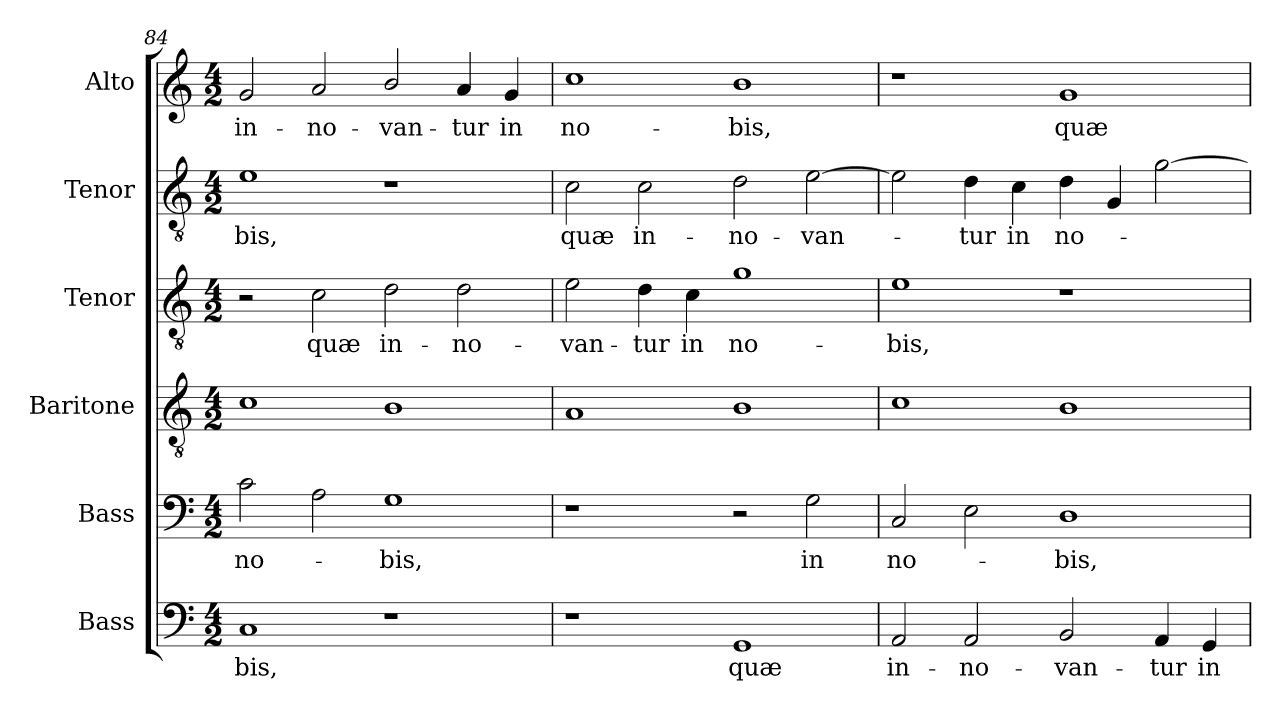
**kern	**text	**kern	**text	**kern	**kern	**text	**kern	**text	**kern	**text
*part6	*part6	*part5	*part5	*part4	*part3	*part3	*part2	*part2	*part1	*part1
*staff6	*staff6	*staff5	*staff5	*staff4	*staff3	*staff3	*staff2	*staff2	*staff1	*staff1
*I"Bass	*	*I"Bass	*	*I"Baritone	*I"Tenor	*	*I"Tenor	*	*I"Alto	*
*I'B.	*	*I'B.	*	*I'Bar.	*I'T.	*	*I'T.	*	*I'A.	*
*clefF4	*	*clefF4	*	*clefGv2	*clefGv2	*	*clefGv2	*	*clefG2	*
*	*	*	*	*ITrd7c12	*ITrd7c12	*	*ITrd7c12	*	*	*
*k[]	*	*k[]	*	*k[]	*k[]	*	*k[]	*	*k[]	*
*C:	*	*C:	*	*C:	*C:	*	*C:	*	*C:	*
*M4/2	*	*M4/2	*	*M4/2	*M4/2	*	*M4/2	*	*M4/2	*
=84	=84	=84	=84	=84	=84	=84	=84	=84	=84	=84
!	!LO:LY:b:color=#000000	!	!	!	!	!	!	!	!	!
!	!	!	!LO:LY:b:color=#000000	!	!	!	!	!	!	!
!	!	!	!	!	!	!	!	!LO:LY:b:color=#000000	!	!
!	!	!	!	!	!	!	!	!	!	!LO:LY:b:color=#000000
1Ci	-bis,	2ci\	no-	1Ci	2r	.	1Ei	-bis,	2gi/	in-
!	!	!	!	!	!	!LO:LY:b:color=#000000	!	!	!	!
!	!	!	!	!	!	!	!	!	!	!LO:LY:b:color=#000000
.	.	2Ai\	.	.	2Ci\	quæ	.	.	2ai/	-no-
!	!	!	!LO:LY:b:color=#000000	!	!	!	!	!	!	!
!	!	!	!	!	!	!LO:LY:b:color=#000000	!	!	!	!
!	!	!	!	!	!	!	!	!	!	!LO:LY:b:color=#000000
1r	.	1Gi	-bis,	1BBi	2Di\	in-	1r	.	2bi/	-van-
!	!	!	!	!	!	!LO:LY:b:color=#000000	!	!	!	!
!	!	!	!	!	!	!	!	!	!	!LO:LY:b:color=#000000
.	.	.	.	.	2Di\	-no-	.	.	4ai/	-tur
!	!	!	!	!	!	!	!	!	!	!LO:LY:b:color=#000000
.	.	.	.	.	.	.	.	.	4gi/	in
=85	=85	=85	=85	=85	=85	=85	=85	=85	=85	=85
!	!	!	!	!	!	!LO:LY:b:color=#000000	!	!	!	!
!	!	!	!	!	!	!	!	!LO:LY:b:color=#000000	!	!
!	!	!	!	!	!	!	!	!	!	!LO:LY:b:color=#000000
1r	.	1r	.	1AAi	2Ei\	-van-	2Ci\	quæ	1cci	no-
!	!	!	!	!	!	!LO:LY:b:color=#000000	!	!	!	!
!	!	!	!	!	!	!	!	!LO:LY:b:color=#000000	!	!
.	.	.	.	.	4Di\	-tur	2Ci\	in-	.	.
!	!	!	!	!	!	!LO:LY:b:color=#000000	!	!	!	!
.	.	.	.	.	4Ci\	in	.	.	.	.
!	!LO:LY:b:color=#000000	!	!	!	!	!	!	!	!	!
!	!	!	!	!	!	!LO:LY:b:color=#000000	!	!	!	!
!	!	!	!	!	!	!	!	!LO:LY:b:color=#000000	!	!
!	!	!	!	!	!	!	!	!	!	!LO:LY:b:color=#000000
1GGi	quæ	2r	.	1BBi	1Gi	no-	2Di\	-no-	1bi	-bis,
!	!	!	!LO:LY:b:color=#000000	!	!	!	!	!	!	!
!	!	!	!	!	!	!	!	!LO:LY:b:color=#000000	!	!
.	.	2Gi\	in	.	.	.	[2Ei\	-van-	.	.
=86	=86	=86	=86	=86	=86	=86	=86	=86	=86	=86
!	!LO:LY:b:color=#000000	!	!	!	!	!	!	!	!	!
!	!	!	!LO:LY:b:color=#000000	!	!	!	!	!	!	!
!	!	!	!	!	!	!LO:LY:b:color=#000000	!	!	!	!
2AAi/	in-	2Ci/	no-	1Ci	1Ei	-bis,	2Ei\]	.	1r	.
!	!LO:LY:b:color=#000000	!	!	!	!	!	!	!	!	!
!	!	!	!	!	!	!	!	!LO:LY:b:color=#000000	!	!
2AAi/	-no-	2Ei\	.	.	.	.	4Di\	-tur	.	.
!	!	!	!	!	!	!	!	!LO:LY:b:color=#000000	!	!
.	.	.	.	.	.	.	4Ci\	in	.	.
!	!LO:LY:b:color=#000000	!	!	!	!	!	!	!	!	!
!	!	!	!LO:LY:b:color=#000000	!	!	!	!	!	!	!
!	!	!	!	!	!	!	!	!LO:LY:b:color=#000000	!	!
!	!	!	!	!	!	!	!	!	!	!LO:LY:b:color=#000000
2BBi/	-van-	1Di	-bis,	1BBi	1r	.	4Di\	no-	1gi	quæ
.	.	.	.	.	.	.	4GGi/	.	.	.
!	!LO:LY:b:color=#000000	!	!	!	!	!	!	!	!	!
4AAi/	-tur	.	.	.	.	.	[2Gi\	.	.	.
!	!LO:LY:b:color=#000000	!	!	!	!	!	!	!	!	!
4GGi/	in	.	.	.	.	.	.	.	.	.
=	=	=	=	=	=	=	=	=	=	=
*-	*-	*-	*-	*-	*-	*-	*-	*-	*-	*-
